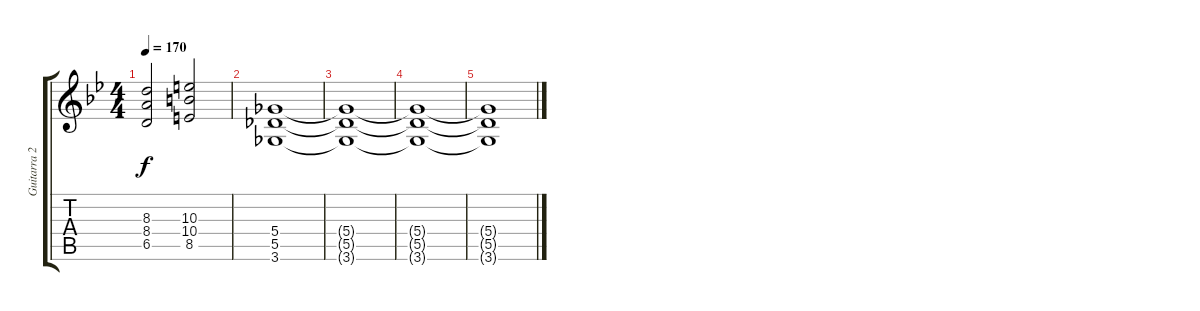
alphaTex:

\track ("Guitarra 2" "Guitarra 2") {instrument overdrivenguitar}
\staff {score tabs}
\tuning (Eb4 Bb3 Gb3 Db3 Ab2 Eb2) {hide}
\ts (4 4)
\tempo 170
\clef g2
\ks gminor
(8.3 8.4 6.5).2{dy f} (10.3 10.4 8.5).2 |
(5.4 5.5 3.6).1 |
(5.4{t} 5.5{t} 3.6{t}).1 |
(5.4{t} 5.5{t} 3.6{t}).1 |
(5.4{t} 5.5{t} 3.6{t}).1
